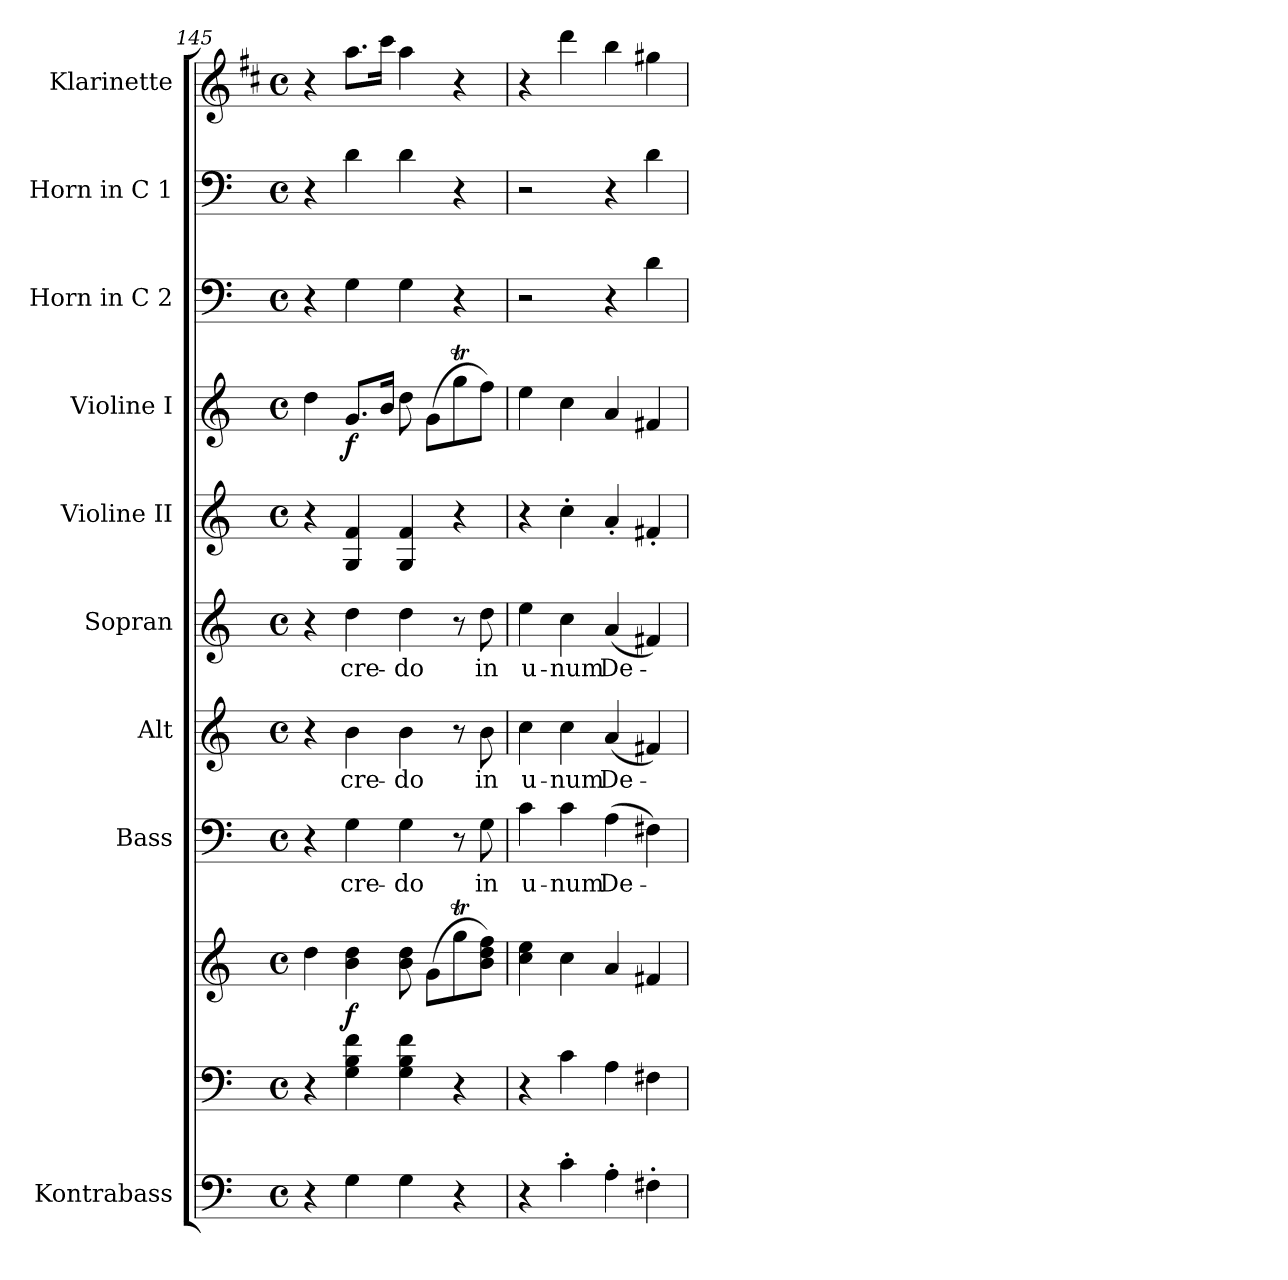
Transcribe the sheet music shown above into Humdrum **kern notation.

**kern	**kern	**kern	**dynam	**kern	**text	**kern	**text	**kern	**text	**kern	**kern	**dynam	**kern	**kern	**kern
*part10	*part9	*part9	*part9	*part8	*part8	*part7	*part7	*part6	*part6	*part5	*part4	*part4	*part3	*part2	*part1
*staff11	*staff10	*staff9	*staff9/10	*staff8	*staff8	*staff7	*staff7	*staff6	*staff6	*staff5	*staff4	*staff4	*staff3	*staff2	*staff1
*I"Kontrabass	*	*	*	*I"Bass	*	*I"Alt	*	*I"Sopran	*	*I"Violine II	*I"Violine I	*	*I"Horn in C 2	*I"Horn in C 1	*I"Klarinette
*I'Kb.	*	*	*	*I'B.	*	*I'A.	*	*I'S.	*	*I'Vl. II	*I'Vl. I	*	*I'Horn 2	*I'Horn 1	*I'Kl.
*clefF4	*clefF4	*clefG2	*	*clefF4	*	*clefG2	*	*clefG2	*	*clefG2	*clefG2	*	*clefF4	*clefF4	*clefG2
*ITrd7c12	*	*	*	*	*	*	*	*	*	*	*	*	*	*	*ITrd1c2
*k[]	*k[]	*k[]	*	*k[]	*	*k[]	*	*k[]	*	*k[]	*k[]	*	*k[]	*k[]	*k[]
*C:	*C:	*C:	*	*C:	*	*C:	*	*C:	*	*C:	*C:	*	*C:	*C:	*C:
*M4/4	*M4/4	*M4/4	*	*M4/4	*	*M4/4	*	*M4/4	*	*M4/4	*M4/4	*	*M4/4	*M4/4	*M4/4
*met(c)	*met(c)	*met(c)	*	*met(c)	*	*met(c)	*	*met(c)	*	*met(c)	*met(c)	*	*met(c)	*met(c)	*met(c)
=145	=145	=145	=145	=145	=145	=145	=145	=145	=145	=145	=145	=145	=145	=145	=145
4r	4r	4dd\	.	4r	.	4r	.	4r	.	4r	4dd\	.	4r	4r	4r
!	!	!	!LO:DY:b	!	!LO:LY:b	!	!LO:LY:b	!	!LO:LY:b	!	!	!LO:DY:b	!	!	!
4GG\	4G\ 4B\ 4f\	4b\ 4dd\	f	4G\	cre-	4b\	cre-	4dd\	cre-	4G/ 4f/	8.g/L	f	4G\	4d\	8.gg\L
.	.	.	.	.	.	.	.	.	.	.	16b/Jk	.	.	.	16bb\Jk
!	!	!	!	!	!LO:LY:b	!	!LO:LY:b	!	!LO:LY:b	!	!	!	!	!	!
4GG\	4G\ 4B\ 4f\	8b\ 8dd\	.	4G\	-do	4b\	-do	4dd\	-do	4G/ 4f/	8dd\	.	4G\	4d\	4gg\
.	.	(>8g\L	.	.	.	.	.	.	.	.	(>8g\L	.	.	.	.
4r	4r	8ggT\	.	8r	.	8r	.	8r	.	4r	8ggT\	.	4r	4r	4r
!	!	!	!	!	!LO:LY:b	!	!LO:LY:b	!	!LO:LY:b	!	!	!	!	!	!
.	.	8b\ 8dd\ 8ff\J)	.	8G\	in	8b\	in	8dd\	in	.	8ff\J)	.	.	.	.
!!LO:PB:g=z
=146	=146	=146	=146	=146	=146	=146	=146	=146	=146	=146	=146	=146	=146	=146	=146
!	!	!	!	!	!LO:LY:b	!	!LO:LY:b	!	!LO:LY:b	!	!	!	!	!	!
4r	4r	4cc\ 4ee\	.	4c\	u-	4cc\	u-	4ee\	u-	4r	4ee\	.	2r	2r	4r
!	!	!	!	!	!LO:LY:b	!	!LO:LY:b	!	!LO:LY:b	!	!	!	!	!	!
4C'>\	4c\	4cc\	.	4c\	-num	4cc\	-num	4cc\	-num	4cc'>\	4cc\	.	.	.	4ccc\
!	!	!	!	!	!LO:LY:b	!	!LO:LY:b	!	!LO:LY:b	!	!	!	!	!	!
4AA'>\	4A\	4a/	.	(>4A\	De-	(<4a/	De-	(<4a/	De-	4a'</	4a/	.	4r	4r	4aa\
4FF#X'>\	4F#X\	4f#X/	.	4F#X\)	.	4f#X/)	.	4f#X/)	.	4f#X'</	4f#X/	.	4d\	4d\	4ff#X\
=	=	=	=	=	=	=	=	=	=	=	=	=	=	=	=
*-	*-	*-	*-	*-	*-	*-	*-	*-	*-	*-	*-	*-	*-	*-	*-
